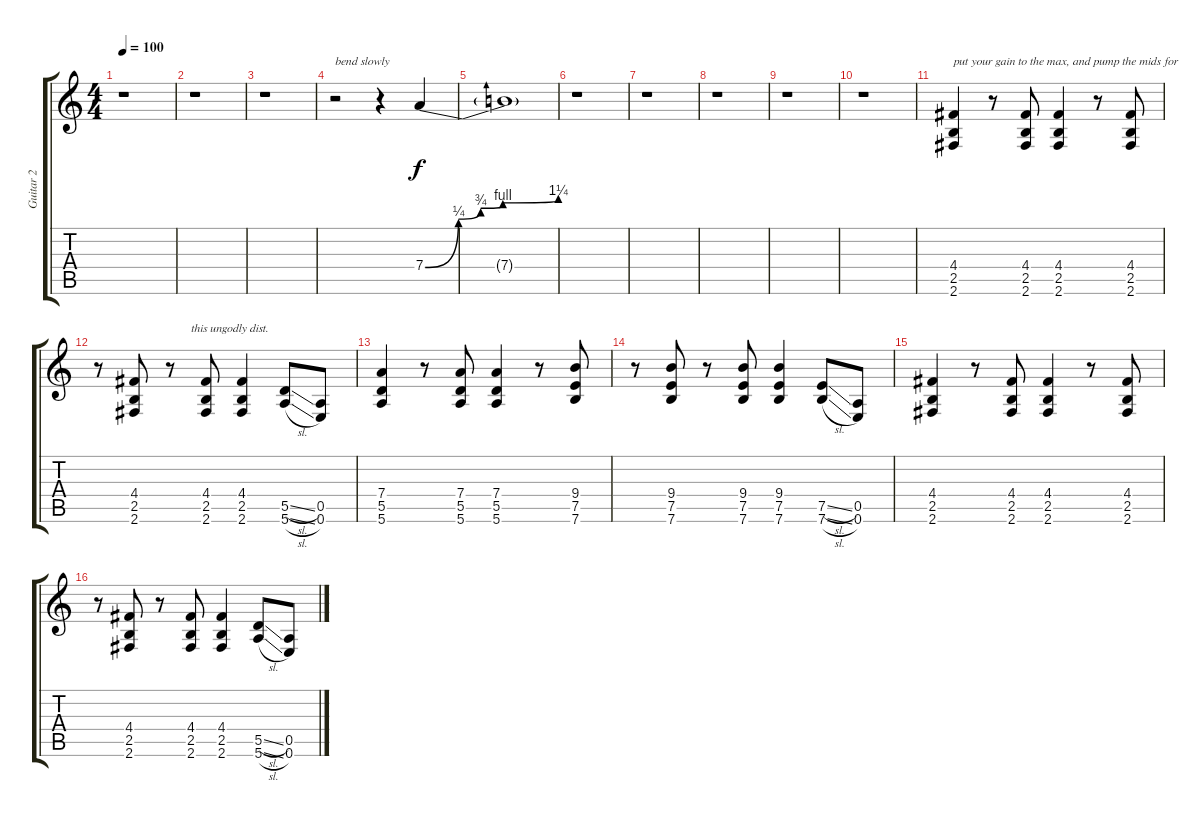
\track ("Guitar 2" "Guitar 2") {instrument distortionguitar}
\staff {score tabs}
\tuning (E4 B3 G3 D3 A2 E2) {hide}
\ts (4 4)
\tempo 100
\clef g2
\ks c
r.1{dy f instrument distortionguitar} |
r.1 |
r.1 |
r.2{txt "bend slowly" volume 16 instrument electricguitarjazz} r.4 7.4{be (custom 0 0 15 1 25 3 35 4 60 5)}.4 |
7.4{t}.1{volume 8} |
r.1 |
r.1 |
r.1 |
r.1 |
r.1 |
(4.4 2.5 2.6).4{txt "put your gain to the max, and pump the mids for" volume 12 instrument distortionguitar} r.8 (4.4 2.5 2.6).8 (4.4 2.5 2.6).4 r.8 (4.4 2.5 2.6).8 |
r.8 (4.4 2.5 2.6).8{txt "                   this ungodly dist."} r.8 (4.4 2.5 2.6).8 (4.4 2.5 2.6).4 (5.5{sl} 5.6{sl}).8 (0.5 0.6).8 |
(7.4 5.5 5.6).4 r.8 (7.4 5.5 5.6).8 (7.4 5.5 5.6).4 r.8 (9.4 7.5 7.6).8 |
r.8 (9.4 7.5 7.6).8 r.8 (9.4 7.5 7.6).8 (9.4 7.5 7.6).4 (7.5{sl} 7.6{sl}).8 (0.5 0.6).8 |
(4.4 2.5 2.6).4 r.8 (4.4 2.5 2.6).8 (4.4 2.5 2.6).4 r.8 (4.4 2.5 2.6).8 |
r.8 (4.4 2.5 2.6).8 r.8 (4.4 2.5 2.6).8 (4.4 2.5 2.6).4 (5.5{sl} 5.6{sl}).8 (0.5 0.6).8
